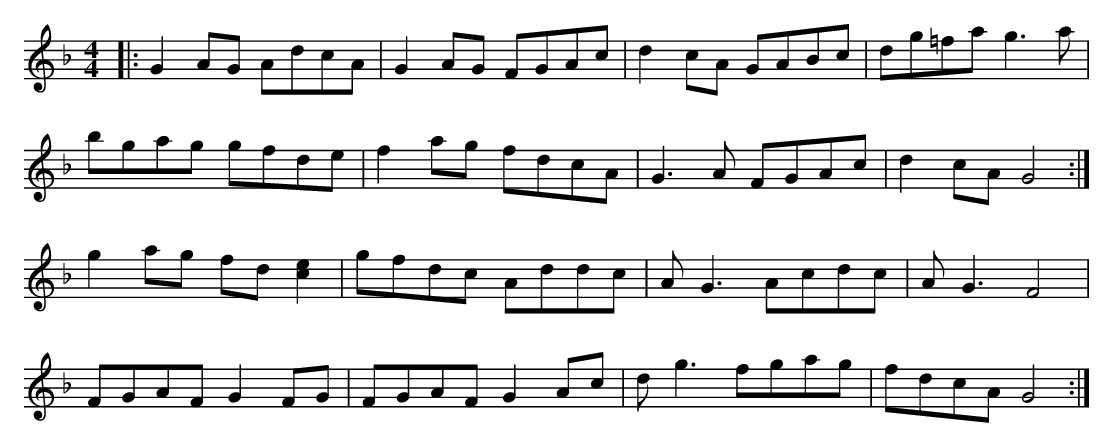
X:1
M:4/4
K:Gdor
|:G2AG AdcA|G2AG FGAc|d2cA GABc|dg=fa g3a|
bgag gfde|f2ag fdcA|G3A FGAc|d2cA G4:|
g2ag fd[e2c2]|gfdc Addc|AG3 Acdc|AG3 F4|
FGAF G2FG|FGAF G2Ac|dg3 fgag|fdcA G4:|
